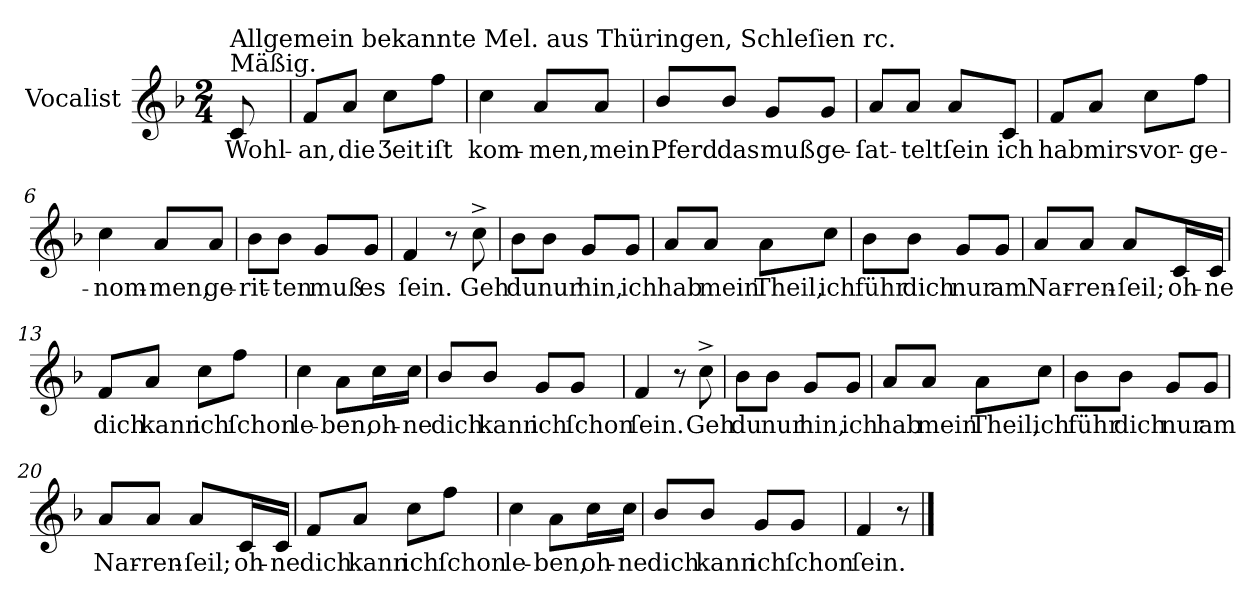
**kern	**text
*part1	*part1
*staff1	*staff1
*I"Vocalist	*
*k[b-]	*
*F:	*
*M2/4	*
=	=
!LO:TX:a:t=Mäßig.	!
!LO:TX:a:t=Allgemein bekannte Mel. aus Thüringen, Schleſien rc.	!
8c	Wohl-
=1	=1
8fL	-an,
8aJ	die
8ccL	Ʒeit
8ffJ	iſt
=2	=2
4cc	kom-
8aL	-men,
8aJ	mein
=3	=3
8b-/L	Pferd
8b-/J	das
8gL	muß
8gJ	ge-
=4	=4
8aL	-ſat-
8aJ	-telt
8aL	ſein
8cJ	ich
=5	=5
8fL	hab
8aJ	mirs
8ccL	vor-
8ffJ	-ge-
=6	=6
4cc	-nom-
8aL	-men,
8aJ	ge-
=7	=7
8b-L	-rit-
8b-J	-ten
8gL	muß
8gJ	es
=8	=8
4f	ſein.
8r	.
8cc^	Geh
=9	=9
8b-L	du
8b-J	nur
8gL	hin,
8gJ	ich
=10	=10
8aL	hab
8aJ	mein
8aL	Theil,
8ccJ	ich
=11	=11
8b-L	führ
8b-J	dich
8gL	nur
8gJ	am
=12	=12
8aL	Nar-
8aJ	-ren-
8aL	-ſeil;
16cL	oh-
16cJJ	-ne
=13	=13
8fL	dich
8aJ	kann
8ccL	ich
8ffJ	ſchon
=14	=14
4cc	le-
8aL	-ben,
16ccL	oh-
16ccJJ	-ne
=15	=15
8b-/L	dich
8b-/J	kann
8gL	ich
8gJ	ſchon
=16	=16
4f	ſein.
8r	.
8cc^	Geh
=17	=17
8b-L	du
8b-J	nur
8gL	hin,
8gJ	ich
=18	=18
8aL	hab
8aJ	mein
8aL	Theil,
8ccJ	ich
=19	=19
8b-L	führ
8b-J	dich
8gL	nur
8gJ	am
=20	=20
8aL	Nar-
8aJ	-ren-
8aL	-ſeil;
16cL	oh-
16cJJ	-ne
=21	=21
8fL	dich
8aJ	kann
8ccL	ich
8ffJ	ſchon
=22	=22
4cc	le-
8aL	-ben,
16ccL	oh-
16ccJJ	-ne
=23	=23
8b-/L	dich
8b-/J	kann
8gL	ich
8gJ	ſchon
=24	=24
4f	ſein.
8r	.
==	==
*-	*-
